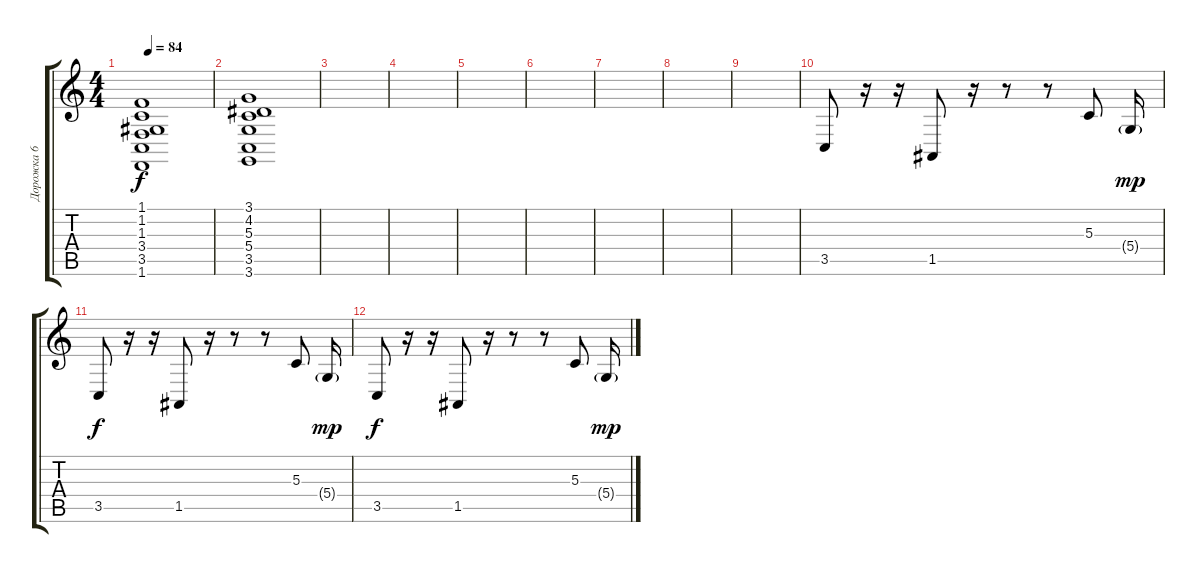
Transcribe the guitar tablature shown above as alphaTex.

\track ("Дорожка 6" "Дорожка 6") {instrument pad6metallic}
\staff {score tabs}
\tuning (E4 B3 G3 D3 A2 E2) {hide}
\ts (4 4)
\tempo 84
\clef g2
\ks c
(1.1 1.2 1.3 3.4 3.5 1.6).1{dy f} |
(3.1 4.2 5.3 5.4 3.5 3.6).1 |
|
|
|
|
|
|
|
3.5.8 r.16 r.16 1.5.8 r.16 r.8 r.8 5.3.8 5.4{g}.16{dy mp} |
3.5.8{dy f} r.16 r.16 1.5.8 r.16 r.8 r.8 5.3.8 5.4{g}.16{dy mp} |
3.5.8{dy f} r.16 r.16 1.5.8 r.16 r.8 r.8 5.3.8 5.4{g}.16{dy mp}
